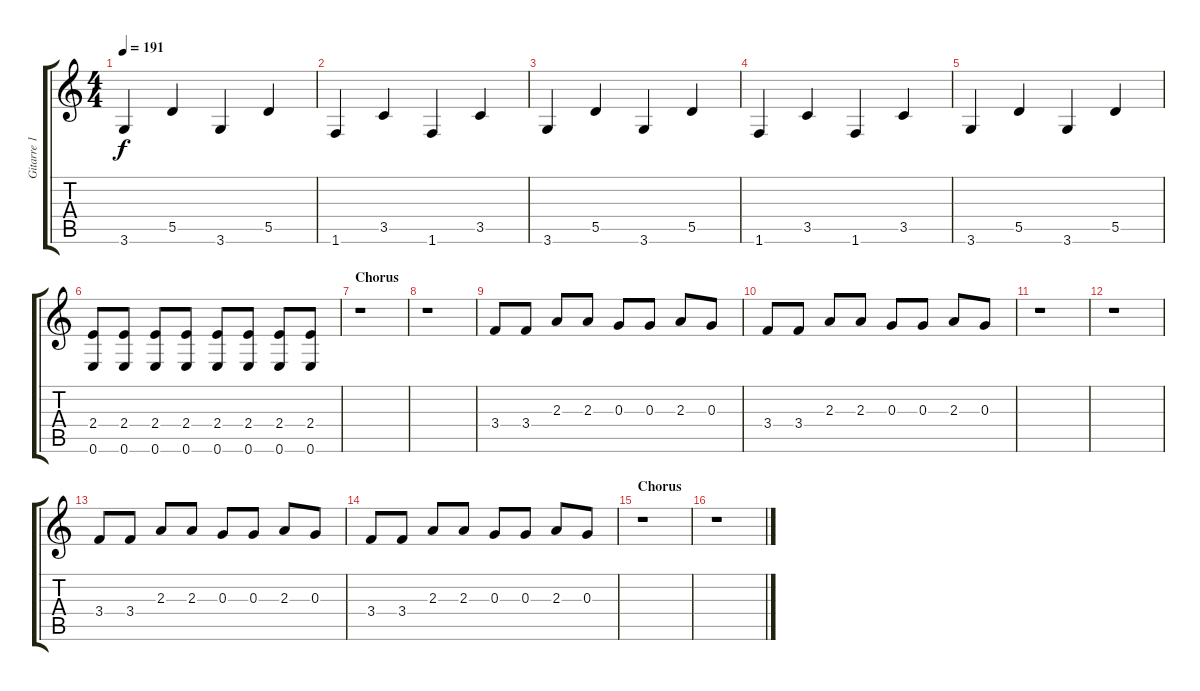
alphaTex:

\track ("Gitarre 1 - Farin Urlaub" "Gitarre 1 ") {instrument distortionguitar}
\staff {score tabs}
\tuning (E4 B3 G3 D3 A2 E2) {hide}
\ts (4 4)
\tempo 191
\clef g2
\ks c
3.6.4{dy f} 5.5.4 3.6.4 5.5.4 |
1.6.4 3.5.4 1.6.4 3.5.4 |
3.6.4 5.5.4 3.6.4 5.5.4 |
1.6.4 3.5.4 1.6.4 3.5.4 |
3.6.4 5.5.4 3.6.4 5.5.4 |
(2.4 0.6).8 (2.4 0.6).8 (2.4 0.6).8 (2.4 0.6).8 (2.4 0.6).8 (2.4 0.6).8 (2.4 0.6).8 (2.4 0.6).8 |
\section ("" "Chorus")
r.1 |
r.1 |
3.4.8 3.4.8 2.3.8 2.3.8 0.3.8 0.3.8 2.3.8 0.3.8 |
3.4.8 3.4.8 2.3.8 2.3.8 0.3.8 0.3.8 2.3.8 0.3.8 |
r.1 |
r.1 |
3.4.8 3.4.8 2.3.8 2.3.8 0.3.8 0.3.8 2.3.8 0.3.8 |
3.4.8 3.4.8 2.3.8 2.3.8 0.3.8 0.3.8 2.3.8 0.3.8 |
\section ("" "Chorus")
r.1 |
r.1
